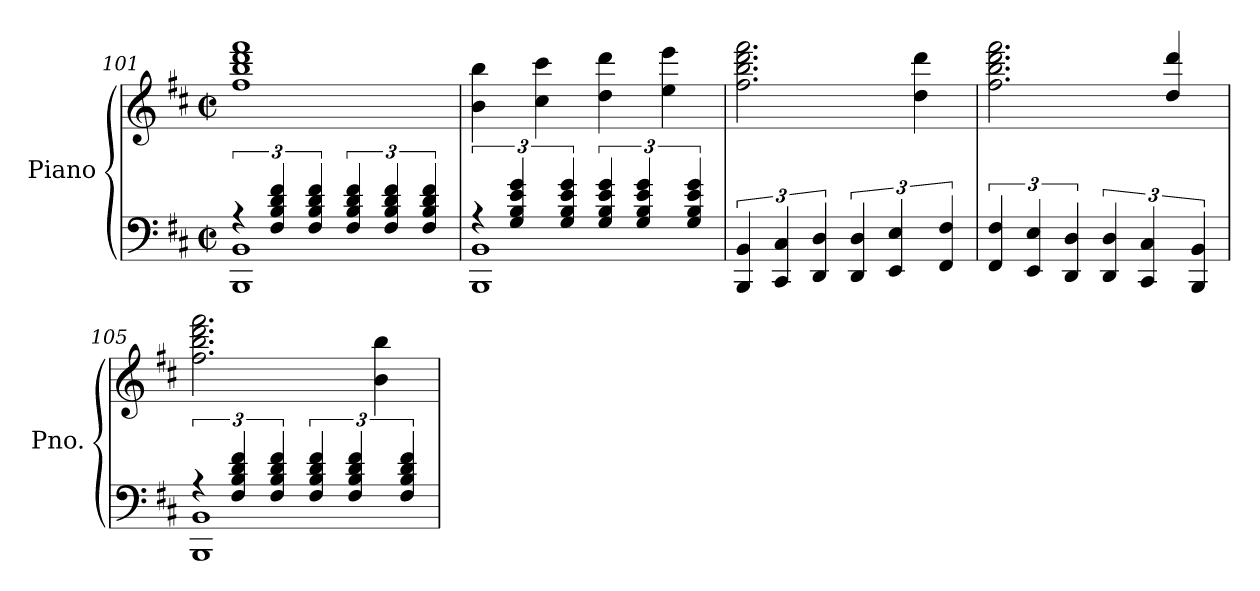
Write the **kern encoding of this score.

**kern	**kern
*part1	*part1
*staff2	*staff1
*I"Piano	*
*I'Pno.	*
*clefF4	*clefG2
*k[f#c#]	*k[f#c#]
*M2/2	*M2/2
*met(c|)	*met(c|)
=101	=101
*^	*
6r	1BBB 1BB	1ff# 1bb 1ddd 1fff#
6F#/ 6B/ 6d/ 6f#/	.	.
6F#/ 6B/ 6d/ 6f#/	.	.
6F#/ 6B/ 6d/ 6f#/	.	.
6F#/ 6B/ 6d/ 6f#/	.	.
6F#/ 6B/ 6d/ 6f#/	.	.
!!LO:LB:g=z
=102	=102	=102
6r	1BBB 1BB	4b\ 4bb\
6G/ 6B/ 6e/ 6g/	.	.
.	.	4cc#\ 4ccc#\
6G/ 6B/ 6e/ 6g/	.	.
6G/ 6B/ 6e/ 6g/	.	4dd\ 4ddd\
6G/ 6B/ 6e/ 6g/	.	.
.	.	4ee\ 4eee\
6G/ 6B/ 6e/ 6g/	.	.
*v	*v	*
=103	=103
6BBB/ 6BB/	2.ff#\ 2.bb\ 2.ddd\ 2.fff#\
6CC#/ 6C#/	.
6DD/ 6D/	.
6DD/ 6D/	.
6EE/ 6E/	.
.	4dd\ 4ddd\
6FF#/ 6F#/	.
=104	=104
6FF#/ 6F#/	2.ff#\ 2.bb\ 2.ddd\ 2.fff#\
6EE/ 6E/	.
6DD/ 6D/	.
6DD/ 6D/	.
6CC#/ 6C#/	.
.	4dd/ 4ddd/
6BBB/ 6BB/	.
=105	=105
*^	*
6r	1BBB 1BB	2.ff#\ 2.bb\ 2.ddd\ 2.fff#\
6F#/ 6B/ 6d/ 6f#/	.	.
6F#/ 6B/ 6d/ 6f#/	.	.
6F#/ 6B/ 6d/ 6f#/	.	.
6F#/ 6B/ 6d/ 6f#/	.	.
.	.	4b\ 4bb\
6F#/ 6B/ 6d/ 6f#/	.	.
*v	*v	*
=	=
*-	*-
